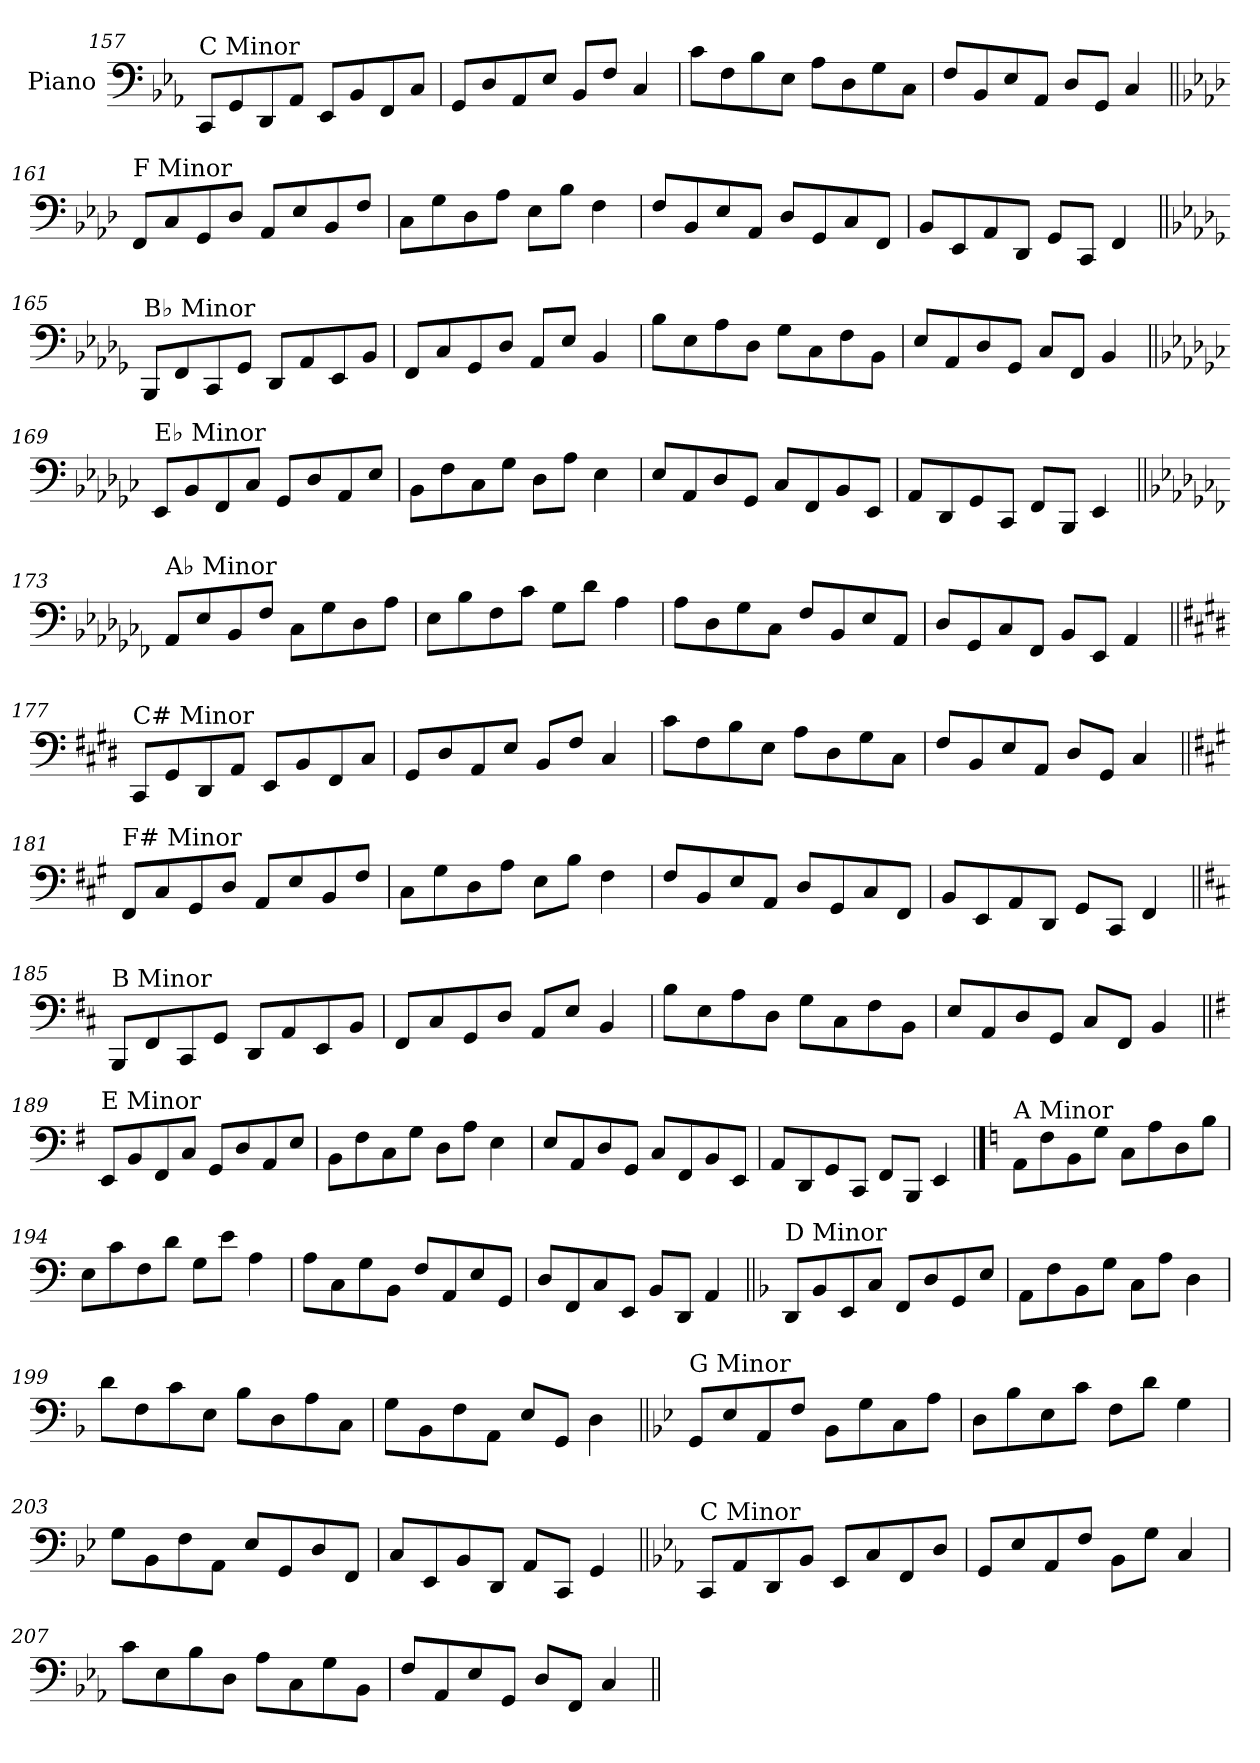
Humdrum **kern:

**kern
*part1
*staff1
*I"Piano
*I'Pno.
!!LO:LB:g=z
*clefF4
*k[b-e-a-]
=157
!LO:TX:a:t=C Minor
8CC/L
8GG/
8DD/
8AA-/J
8EE-/L
8BB-/
8FF/
8C/J
=158
8GG/L
8D/
8AA-/
8E-/J
8BB-/L
8F/J
4C/
=159
8c\L
8F\
8B-\
8E-\J
8A-\L
8D\
8G\
8C\J
=160
8F/L
8BB-/
8E-/
8AA-/J
8D/L
8GG/J
4C/
!!LO:LB:g=z
=161||
*k[b-e-a-d-]
!LO:TX:a:t=F Minor
8FF/L
8C/
8GG/
8D-/J
8AA-/L
8E-/
8BB-/
8F/J
=162
8C\L
8G\
8D-\
8A-\J
8E-\L
8B-\J
4F\
=163
8F/L
8BB-/
8E-/
8AA-/J
8D-/L
8GG/
8C/
8FF/J
=164
8BB-/L
8EE-/
8AA-/
8DD-/J
8GG/L
8CC/J
4FF/
!!LO:LB:g=z
=165||
*k[b-e-a-d-g-]
!LO:TX:a:t=B♭ Minor
8BBB-/L
8FF/
8CC/
8GG-/J
8DD-/L
8AA-/
8EE-/
8BB-/J
=166
8FF/L
8C/
8GG-/
8D-/J
8AA-/L
8E-/J
4BB-/
=167
8B-\L
8E-\
8A-\
8D-\J
8G-\L
8C\
8F\
8BB-\J
=168
8E-/L
8AA-/
8D-/
8GG-/J
8C/L
8FF/J
4BB-/
!!LO:LB:g=z
=169||
*k[b-e-a-d-g-c-]
!LO:TX:a:t=E♭ Minor
8EE-/L
8BB-/
8FF/
8C-/J
8GG-/L
8D-/
8AA-/
8E-/J
=170
8BB-\L
8F\
8C-\
8G-\J
8D-\L
8A-\J
4E-\
=171
8E-/L
8AA-/
8D-/
8GG-/J
8C-/L
8FF/
8BB-/
8EE-/J
=172
8AA-/L
8DD-/
8GG-/
8CC-/J
8FF/L
8BBB-/J
4EE-/
!!LO:LB:g=z
=173||
*k[b-e-a-d-g-c-f-]
!LO:TX:a:t=A♭ Minor
8AA-/L
8E-/
8BB-/
8F-/J
8C-\L
8G-\
8D-\
8A-\J
=174
8E-\L
8B-\
8F-\
8c-\J
8G-\L
8d-\J
4A-\
=175
8A-\L
8D-\
8G-\
8C-\J
8F-/L
8BB-/
8E-/
8AA-/J
=176
8D-/L
8GG-/
8C-/
8FF-/J
8BB-/L
8EE-/J
4AA-/
!!LO:LB:g=z
=177||
*k[f#c#g#d#]
!LO:TX:a:t=C# Minor
8CC#/L
8GG#/
8DD#/
8AA/J
8EE/L
8BB/
8FF#/
8C#/J
=178
8GG#/L
8D#/
8AA/
8E/J
8BB/L
8F#/J
4C#/
=179
8c#\L
8F#\
8B\
8E\J
8A\L
8D#\
8G#\
8C#\J
=180
8F#/L
8BB/
8E/
8AA/J
8D#/L
8GG#/J
4C#/
!!LO:LB:g=z
=181||
*k[f#c#g#]
!LO:TX:a:t=F# Minor
8FF#/L
8C#/
8GG#/
8D/J
8AA/L
8E/
8BB/
8F#/J
=182
8C#\L
8G#\
8D\
8A\J
8E\L
8B\J
4F#\
=183
8F#/L
8BB/
8E/
8AA/J
8D/L
8GG#/
8C#/
8FF#/J
=184
8BB/L
8EE/
8AA/
8DD/J
8GG#/L
8CC#/J
4FF#/
!!LO:LB:g=z
=185||
*k[f#c#]
!LO:TX:a:t=B Minor
8BBB/L
8FF#/
8CC#/
8GG/J
8DD/L
8AA/
8EE/
8BB/J
=186
8FF#/L
8C#/
8GG/
8D/J
8AA/L
8E/J
4BB/
=187
8B\L
8E\
8A\
8D\J
8G\L
8C#\
8F#\
8BB\J
=188
8E/L
8AA/
8D/
8GG/J
8C#/L
8FF#/J
4BB/
!!LO:LB:g=z
=189||
*k[f#]
!LO:TX:a:t=E Minor
8EE/L
8BB/
8FF#/
8C/J
8GG/L
8D/
8AA/
8E/J
=190
8BB\L
8F#\
8C\
8G\J
8D\L
8A\J
4E\
=191
8E/L
8AA/
8D/
8GG/J
8C/L
8FF#/
8BB/
8EE/J
=192
8AA/L
8DD/
8GG/
8CC/J
8FF#/L
8BBB/J
4EE/
!!LO:PB:g=z
==193
*k[]
!LO:TX:a:t=A Minor
8AA\L
8F\
8BB\
8G\J
8C\L
8A\
8D\
8B\J
=194
8E\L
8c\
8F\
8d\J
8G\L
8e\J
4A\
=195
8A\L
8C\
8G\
8BB\J
8F/L
8AA/
8E/
8GG/J
=196
8D/L
8FF/
8C/
8EE/J
8BB/L
8DD/J
4AA/
!!LO:LB:g=z
=197||
*k[b-]
!LO:TX:a:t=D Minor
8DD/L
8BB-/
8EE/
8C/J
8FF/L
8D/
8GG/
8E/J
=198
8AA\L
8F\
8BB-\
8G\J
8C\L
8A\J
4D\
=199
8d\L
8F\
8c\
8E\J
8B-\L
8D\
8A\
8C\J
=200
8G\L
8BB-\
8F\
8AA\J
8E/L
8GG/J
4D\
!!LO:LB:g=z
=201||
*k[b-e-]
!LO:TX:a:t=G Minor
8GG/L
8E-/
8AA/
8F/J
8BB-\L
8G\
8C\
8A\J
=202
8D\L
8B-\
8E-\
8c\J
8F\L
8d\J
4G\
=203
8G\L
8BB-\
8F\
8AA\J
8E-/L
8GG/
8D/
8FF/J
=204
8C/L
8EE-/
8BB-/
8DD/J
8AA/L
8CC/J
4GG/
!!LO:LB:g=z
=205||
*k[b-e-a-]
!LO:TX:a:t=C Minor
8CC/L
8AA-/
8DD/
8BB-/J
8EE-/L
8C/
8FF/
8D/J
=206
8GG/L
8E-/
8AA-/
8F/J
8BB-\L
8G\J
4C/
=207
8c\L
8E-\
8B-\
8D\J
8A-\L
8C\
8G\
8BB-\J
=208
8F/L
8AA-/
8E-/
8GG/J
8D/L
8FF/J
4C/
=||
*-
